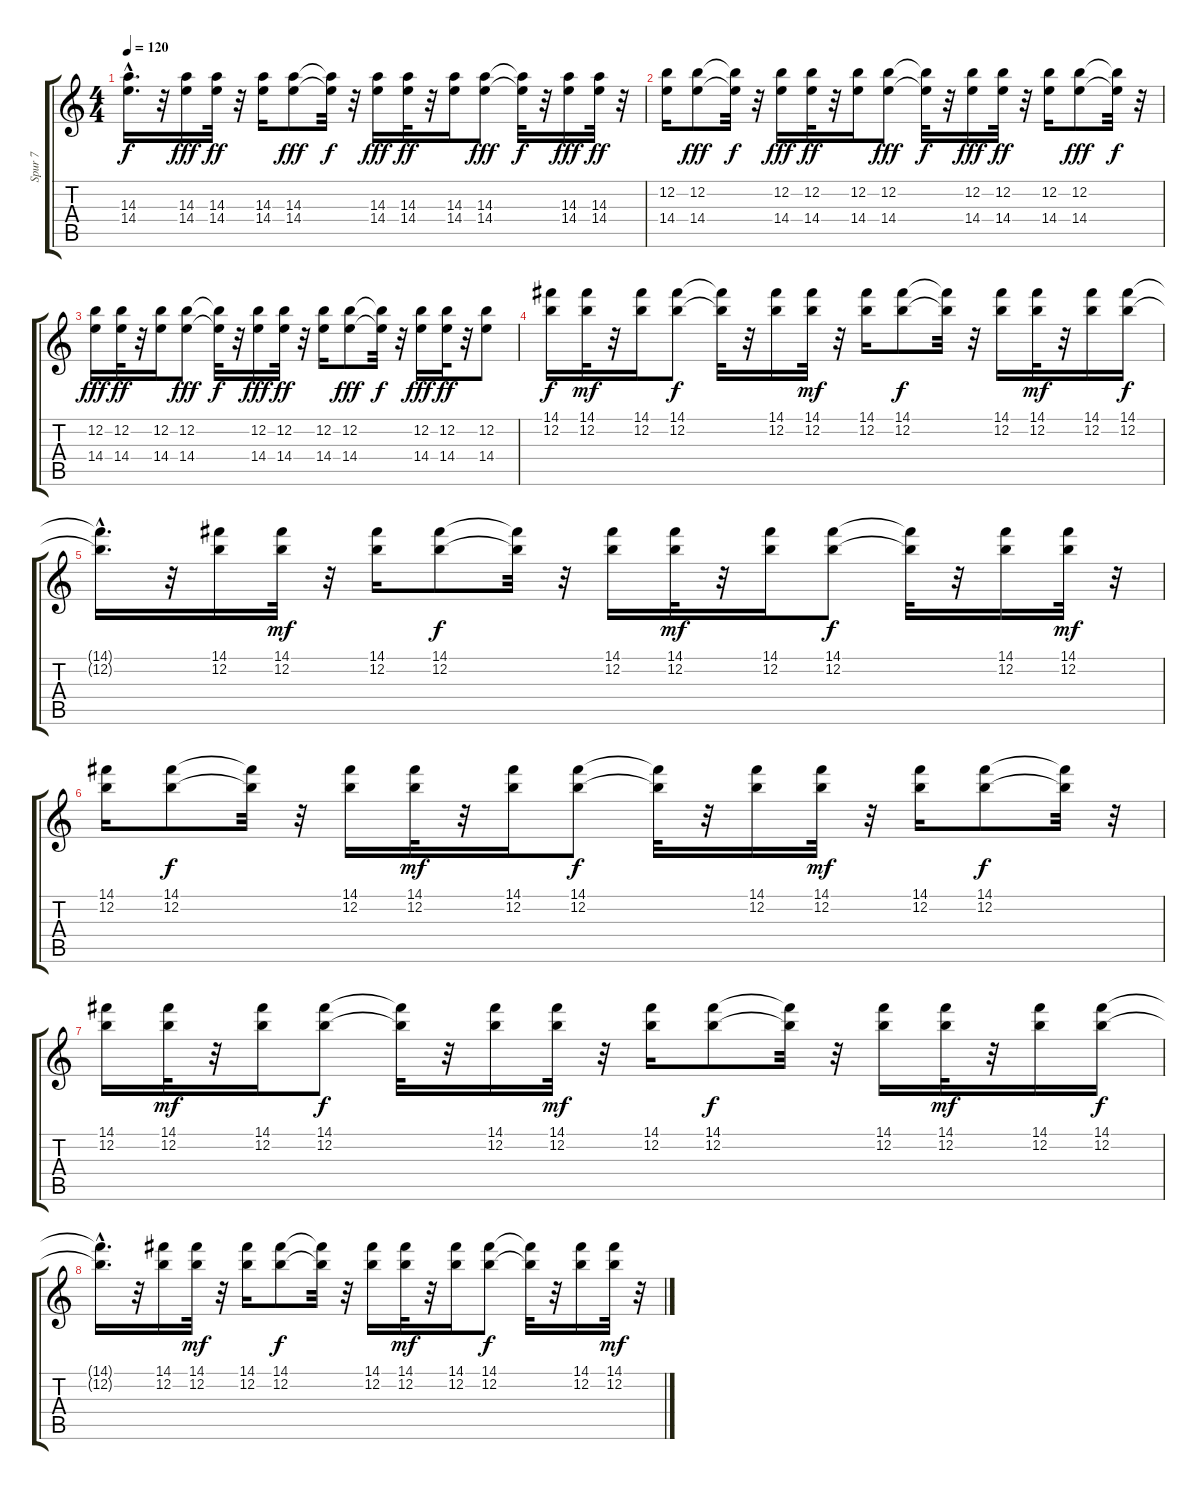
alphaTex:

\track ("Spur 7" "Spur 7") {instrument acousticguitarnylon}
\staff {score tabs}
\tuning (E4 B3 G3 D3 A2 E2) {hide}
\ts (4 4)
\tempo 120
\clef g2
\ks c
(14.3{hac t} 14.4{hac t}).16{d dy f} r.32 (14.3 14.4).16{dy fff} (14.3 14.4).32{dy ff} r.32 (14.3 14.4).16 (14.3 14.4).8{dy fff} (14.3{t} 14.4{t}).32{dy f} r.32 (14.3 14.4).16{dy fff} (14.3 14.4).32{dy ff} r.32 (14.3 14.4).16 (14.3 14.4).8{dy fff} (14.3{t} 14.4{t}).32{dy f} r.32 (14.3 14.4).16{dy fff} (14.3 14.4).32{dy ff} r.32 |
(12.2 14.4).16 (12.2 14.4).8{dy fff} (12.2{t} 14.4{t}).32{dy f} r.32 (12.2 14.4).16{dy fff} (12.2 14.4).32{dy ff} r.32 (12.2 14.4).16 (12.2 14.4).8{dy fff} (12.2{t} 14.4{t}).32{dy f} r.32 (12.2 14.4).16{dy fff} (12.2 14.4).32{dy ff} r.32 (12.2 14.4).16 (12.2 14.4).8{dy fff} (12.2{t} 14.4{t}).32{dy f} r.32 |
(12.2 14.4).16{dy fff} (12.2 14.4).32{dy ff} r.32 (12.2 14.4).16 (12.2 14.4).8{dy fff} (12.2{t} 14.4{t}).32{dy f} r.32 (12.2 14.4).16{dy fff} (12.2 14.4).32{dy ff} r.32 (12.2 14.4).16 (12.2 14.4).8{dy fff} (12.2{t} 14.4{t}).32{dy f} r.32 (12.2 14.4).16{dy fff} (12.2 14.4).32{dy ff} r.32 (12.2 14.4).8 |
(14.1 12.2).16{dy f} (14.1 12.2).32{dy mf} r.32 (14.1 12.2).16 (14.1 12.2).8{dy f} (14.1{t} 12.2{t}).32 r.32 (14.1 12.2).16 (14.1 12.2).32{dy mf} r.32 (14.1 12.2).16 (14.1 12.2).8{dy f} (14.1{t} 12.2{t}).32 r.32 (14.1 12.2).16 (14.1 12.2).32{dy mf} r.32 (14.1 12.2).16 (14.1 12.2).16{dy f} |
(14.1{hac t} 12.2{hac t}).16{d} r.32 (14.1 12.2).16 (14.1 12.2).32{dy mf} r.32 (14.1 12.2).16 (14.1 12.2).8{dy f} (14.1{t} 12.2{t}).32 r.32 (14.1 12.2).16 (14.1 12.2).32{dy mf} r.32 (14.1 12.2).16 (14.1 12.2).8{dy f} (14.1{t} 12.2{t}).32 r.32 (14.1 12.2).16 (14.1 12.2).32{dy mf} r.32 |
(14.1 12.2).16 (14.1 12.2).8{dy f} (14.1{t} 12.2{t}).32 r.32 (14.1 12.2).16 (14.1 12.2).32{dy mf} r.32 (14.1 12.2).16 (14.1 12.2).8{dy f} (14.1{t} 12.2{t}).32 r.32 (14.1 12.2).16 (14.1 12.2).32{dy mf} r.32 (14.1 12.2).16 (14.1 12.2).8{dy f} (14.1{t} 12.2{t}).32 r.32 |
(14.1 12.2).16 (14.1 12.2).32{dy mf} r.32 (14.1 12.2).16 (14.1 12.2).8{dy f} (14.1{t} 12.2{t}).32 r.32 (14.1 12.2).16 (14.1 12.2).32{dy mf} r.32 (14.1 12.2).16 (14.1 12.2).8{dy f} (14.1{t} 12.2{t}).32 r.32 (14.1 12.2).16 (14.1 12.2).32{dy mf} r.32 (14.1 12.2).16 (14.1 12.2).16{dy f} |
(14.1{hac t} 12.2{hac t}).16{d} r.32 (14.1 12.2).16 (14.1 12.2).32{dy mf} r.32 (14.1 12.2).16 (14.1 12.2).8{dy f} (14.1{t} 12.2{t}).32 r.32 (14.1 12.2).16 (14.1 12.2).32{dy mf} r.32 (14.1 12.2).16 (14.1 12.2).8{dy f} (14.1{t} 12.2{t}).32 r.32 (14.1 12.2).16 (14.1 12.2).32{dy mf} r.32
